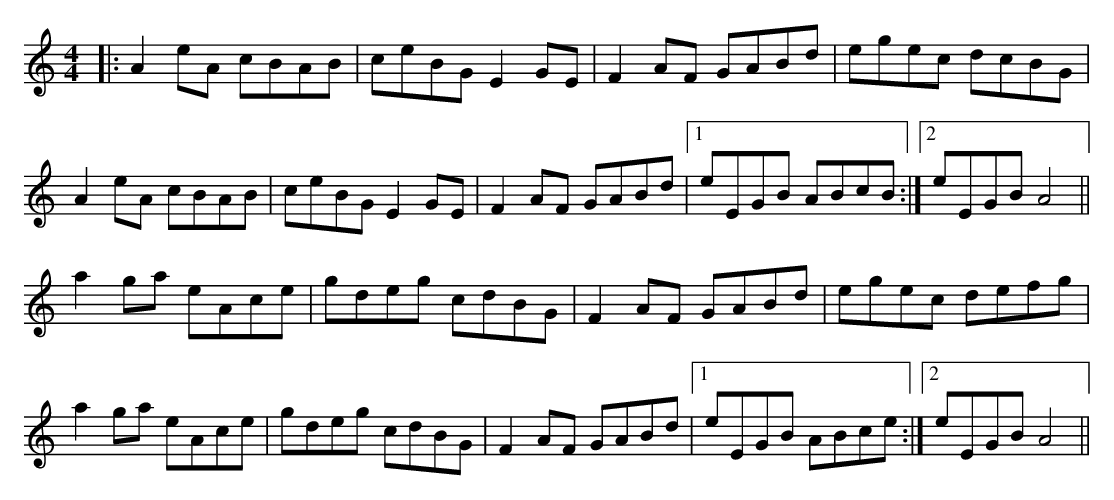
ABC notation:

X:1
M:4/4
K:Amin
|:A2 eA cBAB|ceBG E2 GE|F2 AF GABd|egec dcBG|
A2 eA cBAB|ceBG E2 GE|F2 AF GABd|1 eEGB ABcB:|2 eEGB A4||
a2 ga eAce|gdeg cdBG|F2 AF GABd|egec defg|
a2 ga eAce|gdeg cdBG|F2 AF GABd|1 eEGB ABce:|2 eEGB A4||
